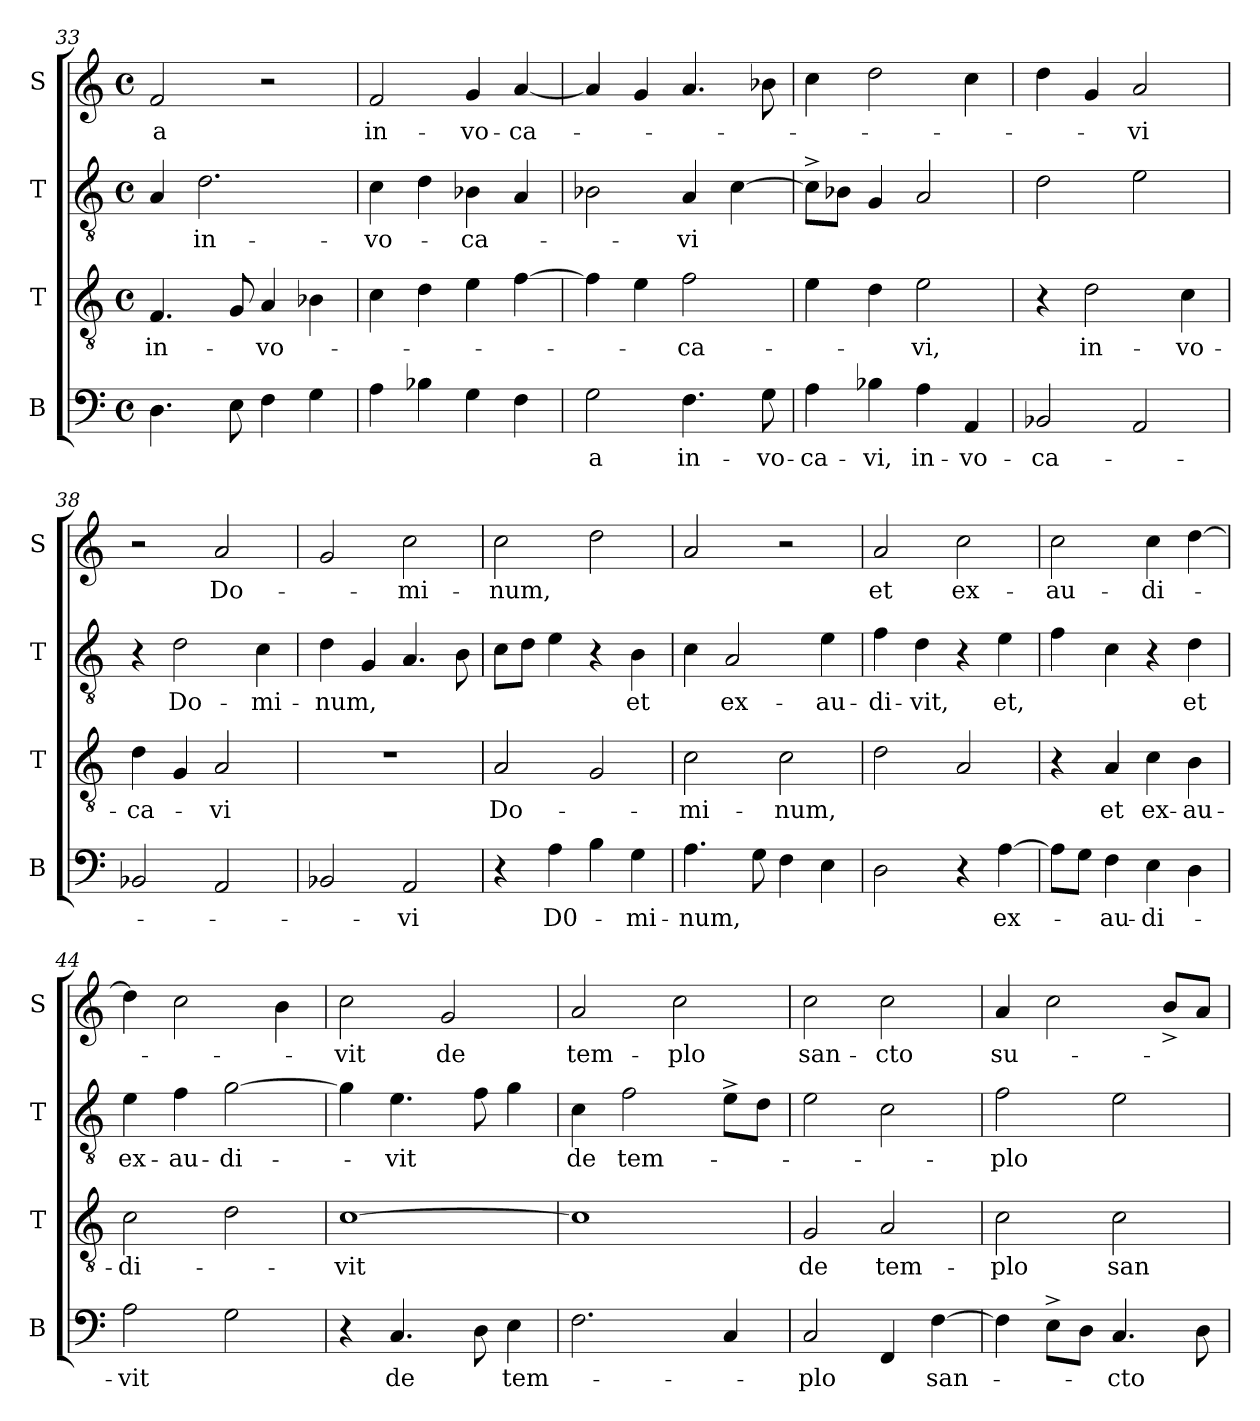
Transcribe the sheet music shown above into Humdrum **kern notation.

**kern	**text	**kern	**text	**kern	**text	**kern	**text
*part4	*part4	*part3	*part3	*part2	*part2	*part1	*part1
*staff4	*staff4	*staff3	*staff3	*staff2	*staff2	*staff1	*staff1
*I"B	*	*I"T	*	*I"T	*	*I"S	*
*I'B	*	*I'T	*	*I'T	*	*I'S	*
!!LO:PB:g=z
*clefF4	*	*clefGv2	*	*clefGv2	*	*clefG2	*
*	*	*k[]	*	*	*	*	*
*	*	*C:	*	*	*	*	*
*M4/4	*	*M4/4	*	*M4/4	*	*M4/4	*
*met(c)	*	*met(c)	*	*met(c)	*	*met(c)	*
=33	=33	=33	=33	=33	=33	=33	=33
!	!	!	!LO:LY:b:cj	!	!	!	!LO:LY:b:cj
4.D\	.	4.F/	in-	4A/	.	2f/	-a
!	!	!	!	!	!LO:LY:b:cj	!	!
.	.	.	.	2.d\	in-	.	.
8E\	.	8G/	.	.	.	.	.
!	!	!	!LO:LY:b:cj	!	!	!	!
4F\	.	4A/	-vo-	.	.	2r	.
4G\	.	4B-\	.	.	.	.	.
=34	=34	=34	=34	=34	=34	=34	=34
!	!	!	!	!	!LO:LY:b:cj	!	!LO:LY:b:cj
4A\	.	4c\	.	4c\	-vo-	2f/	in-
4B-\	.	4d\	.	4d\	.	.	.
!	!	!	!	!	!LO:LY:b:cj	!	!LO:LY:b:cj
4G\	.	4e\	.	4B-\	-ca-	4g/	-vo-
!	!	!	!	!	!	!	!LO:LY:b:cj
4F\	.	[>4f\	.	4A/	.	[<4a/	-ca-
=35	=35	=35	=35	=35	=35	=35	=35
!	!LO:LY:b:cj	!	!	!	!	!	!
2G\	-a	4f\]	.	2B-\	.	4a/]	.
.	.	4e\	.	.	.	4g/	.
!	!LO:LY:b:cj	!	!LO:LY:b:cj	!	!LO:LY:b:cj	!	!
4.F\	in-	2f\	-ca-	4A/	-vi	4.a/	.
.	.	.	.	[>4c\	.	.	.
!	!LO:LY:b:cj	!	!	!	!	!	!
8G\	-vo-	.	.	.	.	8b-\	.
=36	=36	=36	=36	=36	=36	=36	=36
!	!LO:LY:b:cj	!	!	!	!	!	!
4A\	-ca-	4e\	.	8c^<\L]	.	4cc\	.
.	.	.	.	8B-\J	.	.	.
!	!LO:LY:b:cj	!	!	!	!	!	!
4B-\	-vi,	4d\	.	4G/	.	2dd\	.
!	!LO:LY:b:cj	!	!LO:LY:b:cj	!	!	!	!
4A\	in-	2e\	-vi,	2A/	.	.	.
!	!LO:LY:b:cj	!	!	!	!	!	!
4AA/	-vo-	.	.	.	.	4cc\	.
=37	=37	=37	=37	=37	=37	=37	=37
!	!LO:LY:b:cj	!	!	!	!	!	!
2BB-/	-ca-	4r	.	2d\	.	4dd\	.
!	!	!	!LO:LY:b:cj	!	!	!	!
.	.	2d\	in-	.	.	4g/	.
!	!	!	!	!	!	!	!LO:LY:b:cj
2AA/	.	.	.	2e\	.	2a/	-vi
!	!	!	!LO:LY:b:cj	!	!	!	!
.	.	4c\	-vo-	.	.	.	.
=38	=38	=38	=38	=38	=38	=38	=38
!	!	!	!LO:LY:b:cj	!	!	!	!
2BB-/	.	4d\	-ca-	4r	.	2r	.
!	!	!	!	!	!LO:LY:b:cj	!	!
.	.	4G/	.	2d\	Do-	.	.
!	!	!	!LO:LY:b:cj	!	!	!	!LO:LY:b:cj
2AA/	.	2A/	-vi	.	.	2a/	Do-
!	!	!	!	!	!LO:LY:b:cj	!	!
.	.	.	.	4c\	-mi-	.	.
!!LO:LB:g=z
=39	=39	=39	=39	=39	=39	=39	=39
!	!	!	!	!	!LO:LY:b	!	!
2BB-/	.	1r	.	4d\	-num,	2g/	.
.	.	.	.	4G/	.	.	.
!	!LO:LY:b:cj	!	!	!	!	!	!LO:LY:b:cj
2AA/	-vi	.	.	4.A/	.	2cc\	-mi-
.	.	.	.	8B\	.	.	.
=40	=40	=40	=40	=40	=40	=40	=40
!	!	!	!LO:LY:b:cj	!	!	!	!LO:LY:b
4r	.	2A/	Do-	8c\L	.	2cc\	-num,
.	.	.	.	8d\J	.	.	.
!	!LO:LY:b:cj	!	!	!	!	!	!
4A\	D0-	.	.	4e\	.	.	.
4B\	.	2G/	.	4r	.	2dd\	.
!	!LO:LY:b:cj	!	!	!	!LO:LY:b:cj	!	!
4G\	-mi-	.	.	4B\	et	.	.
=41	=41	=41	=41	=41	=41	=41	=41
!	!LO:LY:b	!	!LO:LY:b:cj	!	!	!	!
4.A\	-num,	2c\	-mi-	4c\	.	2a/	.
!	!	!	!	!	!LO:LY:b:cj	!	!
.	.	.	.	2A/	ex-	.	.
8G\	.	.	.	.	.	.	.
!	!	!	!LO:LY:b	!	!	!	!
4F\	.	2c\	-num,	.	.	2r	.
!	!	!	!	!	!LO:LY:b:cj	!	!
4E\	.	.	.	4e\	-au-	.	.
=42	=42	=42	=42	=42	=42	=42	=42
!	!	!	!	!	!LO:LY:b:cj	!	!LO:LY:b:cj
2D\	.	2d\	.	4f\	-di-	2a/	et
!	!	!	!	!	!LO:LY:b	!	!
.	.	.	.	4d\	-vit,	.	.
!	!	!	!	!	!	!	!LO:LY:b:cj
4r	.	2A/	.	4r	.	2cc\	ex-
!	!LO:LY:b:cj	!	!	!	!LO:LY:b:cj	!	!
[>4A\	ex-	.	.	4e\	et,	.	.
=43	=43	=43	=43	=43	=43	=43	=43
!	!	!	!	!	!	!	!LO:LY:b:cj
8A\L]	.	4r	.	4f\	.	2cc\	-au-
8G\J	.	.	.	.	.	.	.
!	!LO:LY:b:cj	!	!LO:LY:b:cj	!	!	!	!
4F\	-au-	4A/	et	4c\	.	.	.
!	!LO:LY:b:cj	!	!LO:LY:b:cj	!	!	!	!LO:LY:b:cj
4E\	-di-	4c\	ex-	4r	.	4cc\	-di-
!	!	!	!LO:LY:b:cj	!	!LO:LY:b:cj	!	!
4D\	.	4B\	-au-	4d\	et	[<4dd\	.
!!LO:LB:g=z
=44	=44	=44	=44	=44	=44	=44	=44
!	!LO:LY:b:cj	!	!LO:LY:b:cj	!	!LO:LY:b:cj	!	!
2A\	-vit	2c\	-di-	4e\	ex-	4dd\]	.
!	!	!	!	!	!LO:LY:b:cj	!	!
.	.	.	.	4f\	-au-	2cc\	.
!	!	!	!	!	!LO:LY:b:cj	!	!
2G\	.	2d\	.	[>2g\	-di-	.	.
.	.	.	.	.	.	4b\	.
=45	=45	=45	=45	=45	=45	=45	=45
!	!	!	!LO:LY:b:cj	!	!	!	!LO:LY:b:cj
4r	.	[>1c	-vit	4g\]	.	2cc\	-vit
!	!LO:LY:b:cj	!	!	!	!LO:LY:b:cj	!	!
4.C/	de	.	.	4.e\	-vit	.	.
!	!	!	!	!	!	!	!LO:LY:b:cj
.	.	.	.	.	.	2g/	de
8D\	.	.	.	8f\	.	.	.
!	!LO:LY:b:cj	!	!	!	!	!	!
4E\	tem-	.	.	4g\	.	.	.
=46	=46	=46	=46	=46	=46	=46	=46
!	!	!	!	!	!LO:LY:b:cj	!	!LO:LY:b:cj
2.F\	.	1c]	.	4c\	de	2a/	tem-
!	!	!	!	!	!LO:LY:b	!	!
.	.	.	.	2f\	tem-	.	.
!	!	!	!	!	!	!	!LO:LY:b:cj
.	.	.	.	.	.	2cc\	-plo
4C/	.	.	.	8e^<\L	.	.	.
.	.	.	.	8d\J	.	.	.
=47	=47	=47	=47	=47	=47	=47	=47
!	!LO:LY:b	!	!LO:LY:b:cj	!	!	!	!LO:LY:b:cj
2C/	-plo	2G/	de	2e\	.	2cc\	san-
!	!	!	!LO:LY:b:cj	!	!	!	!LO:LY:b:cj
4FF/	.	2A/	tem-	2c\	.	2cc\	-cto
!	!LO:LY:b:cj	!	!	!	!	!	!
[>4F\	san-	.	.	.	.	.	.
=48	=48	=48	=48	=48	=48	=48	=48
!	!	!	!LO:LY:b:cj	!	!LO:LY:b	!	!LO:LY:b:cj
4F\]	.	2c\	-plo	2f\	-plo	4a/	su-
8E^<\L	.	.	.	.	.	2cc\	.
8D\J	.	.	.	.	.	.	.
!	!LO:LY:b	!	!LO:LY:b:cj	!	!	!	!
4.C/	-cto	2c\	san-	2e\	.	.	.
.	.	.	.	.	.	8b^>/L	.
8D\	.	.	.	.	.	8a/J	.
=	=	=	=	=	=	=	=
*-	*-	*-	*-	*-	*-	*-	*-
